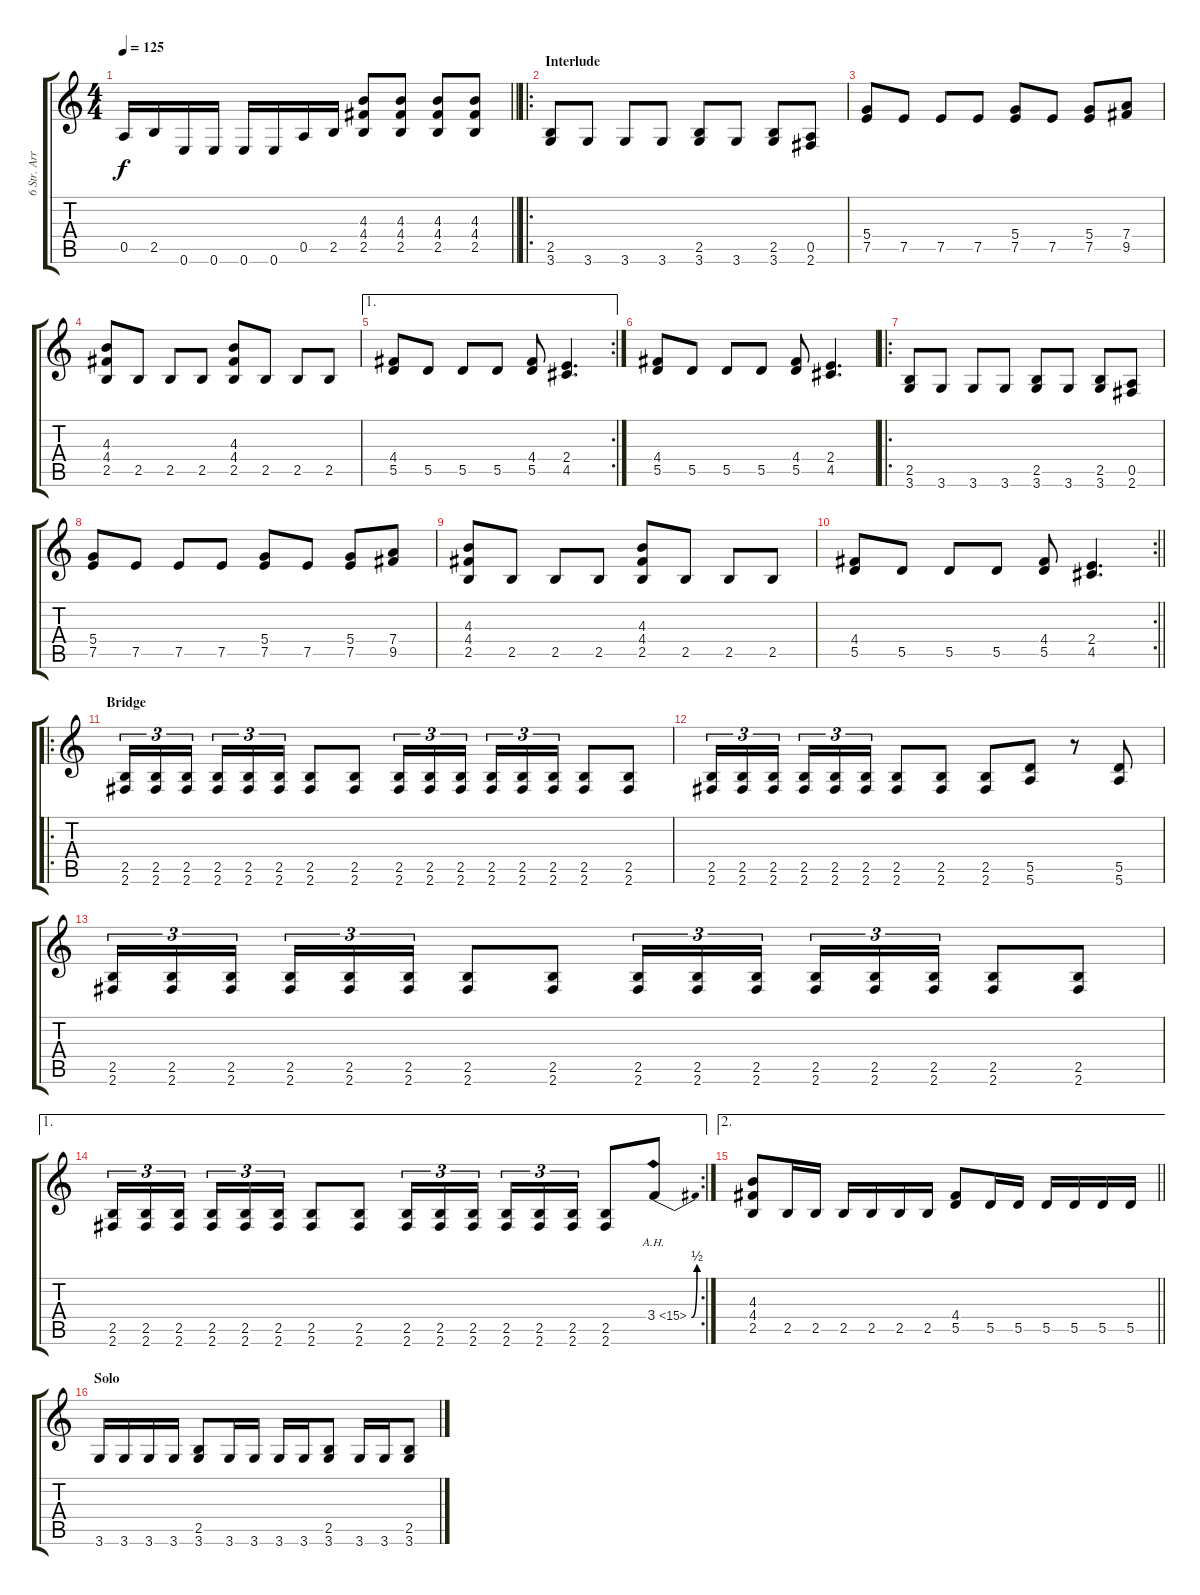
\track ("6 Str. Arrange" "6 Str. Arr") {mute instrument distortionguitar}
\staff {score tabs}
\tuning (E4 B3 G3 D3 A2 E2) {hide}
\ts (4 4)
\tempo 125
\clef g2
\barLineRight lightlight
\ks c
0.5.16{dy f} 2.5.16 0.6.16 0.6.16 0.6.16 0.6.16 0.5.16 2.5.16 (4.3 4.4 2.5).8 (4.3 4.4 2.5).8 (4.3 4.4 2.5).8 (4.3 4.4 2.5).8 |
\ro
\section ("" "Interlude")
(2.5 3.6).8 3.6.8 3.6.8 3.6.8 (2.5 3.6).8 3.6.8 (2.5 3.6).8 (0.5 2.6).8 |
(5.4 7.5).8 7.5.8 7.5.8 7.5.8 (5.4 7.5).8 7.5.8 (5.4 7.5).8 (7.4 9.5).8 |
(4.3 4.4 2.5).8 2.5.8 2.5.8 2.5.8 (4.3 4.4 2.5).8 2.5.8 2.5.8 2.5.8 |
\ae 1
\rc 2
(4.4 5.5).8 5.5.8 5.5.8 5.5.8 (4.4 5.5).8 (2.4 4.5).4{d} |
(4.4 5.5).8 5.5.8 5.5.8 5.5.8 (4.4 5.5).8 (2.4 4.5).4{d} |
\ro
(2.5 3.6).8 3.6.8 3.6.8 3.6.8 (2.5 3.6).8 3.6.8 (2.5 3.6).8 (0.5 2.6).8 |
(5.4 7.5).8 7.5.8 7.5.8 7.5.8 (5.4 7.5).8 7.5.8 (5.4 7.5).8 (7.4 9.5).8 |
(4.3 4.4 2.5).8 2.5.8 2.5.8 2.5.8 (4.3 4.4 2.5).8 2.5.8 2.5.8 2.5.8 |
\rc 2
\barLineRight lightlight
(4.4 5.5).8 5.5.8 5.5.8 5.5.8 (4.4 5.5).8 (2.4 4.5).4{d} |
\ro
\section ("" "Bridge")
(2.5 2.6).16{tu (3 2)} (2.5 2.6).16{tu (3 2)} (2.5 2.6).16{tu (3 2) beam splitsecondary} (2.5 2.6).16{tu (3 2)} (2.5 2.6).16{tu (3 2)} (2.5 2.6).16{tu (3 2)} (2.5 2.6).8 (2.5 2.6).8 (2.5 2.6).16{tu (3 2)} (2.5 2.6).16{tu (3 2)} (2.5 2.6).16{tu (3 2) beam splitsecondary} (2.5 2.6).16{tu (3 2)} (2.5 2.6).16{tu (3 2)} (2.5 2.6).16{tu (3 2)} (2.5 2.6).8 (2.5 2.6).8 |
(2.5 2.6).16{tu (3 2)} (2.5 2.6).16{tu (3 2)} (2.5 2.6).16{tu (3 2) beam splitsecondary} (2.5 2.6).16{tu (3 2)} (2.5 2.6).16{tu (3 2)} (2.5 2.6).16{tu (3 2)} (2.5 2.6).8 (2.5 2.6).8 (2.5 2.6).8 (5.5 5.6).8 r.8 (5.5 5.6).8 |
(2.5 2.6).16{tu (3 2)} (2.5 2.6).16{tu (3 2)} (2.5 2.6).16{tu (3 2) beam splitsecondary} (2.5 2.6).16{tu (3 2)} (2.5 2.6).16{tu (3 2)} (2.5 2.6).16{tu (3 2)} (2.5 2.6).8 (2.5 2.6).8 (2.5 2.6).16{tu (3 2)} (2.5 2.6).16{tu (3 2)} (2.5 2.6).16{tu (3 2) beam splitsecondary} (2.5 2.6).16{tu (3 2)} (2.5 2.6).16{tu (3 2)} (2.5 2.6).16{tu (3 2)} (2.5 2.6).8 (2.5 2.6).8 |
\ae 1
\rc 2
(2.5 2.6).16{tu (3 2)} (2.5 2.6).16{tu (3 2)} (2.5 2.6).16{tu (3 2) beam splitsecondary} (2.5 2.6).16{tu (3 2)} (2.5 2.6).16{tu (3 2)} (2.5 2.6).16{tu (3 2)} (2.5 2.6).8 (2.5 2.6).8 (2.5 2.6).16{tu (3 2)} (2.5 2.6).16{tu (3 2)} (2.5 2.6).16{tu (3 2) beam splitsecondary} (2.5 2.6).16{tu (3 2)} (2.5 2.6).16{tu (3 2)} (2.5 2.6).16{tu (3 2)} (2.5 2.6).8 3.4{be (bend 0 0 60 2) ah 12}.8 |
\ae 2
\barLineRight lightlight
(4.3 4.4 2.5).8 2.5.16 2.5.16 2.5.16 2.5.16 2.5.16 2.5.16 (4.4 5.5).8 5.5.16 5.5.16 5.5.16 5.5.16 5.5.16 5.5.16 |
\section ("" "Solo")
3.6.16 3.6.16 3.6.16 3.6.16 (2.5 3.6).8 3.6.16 3.6.16 3.6.16 3.6.16 (2.5 3.6).8 3.6.16 3.6.16 (2.5 3.6).8
